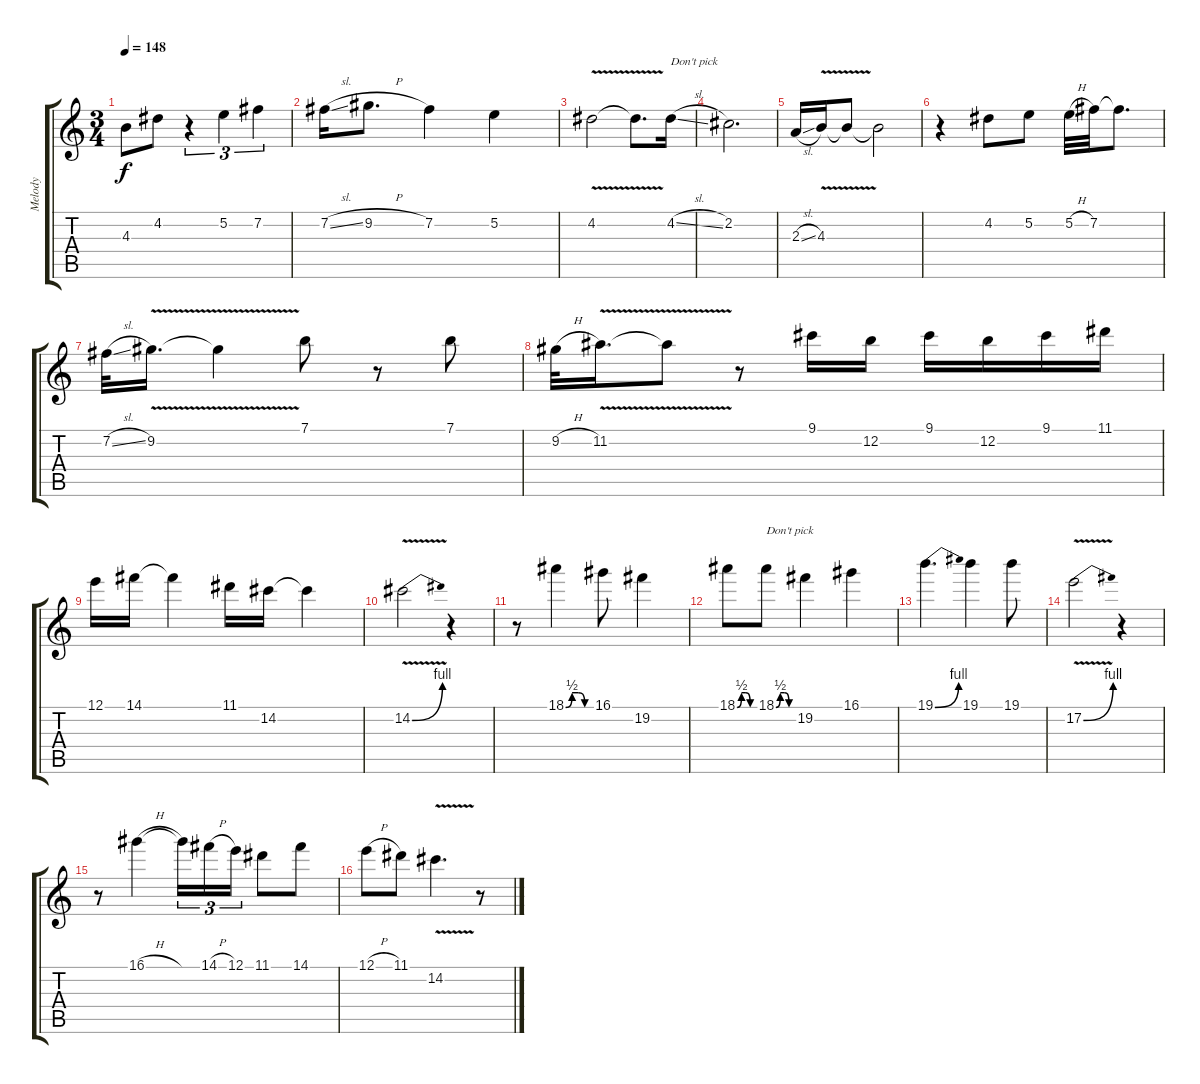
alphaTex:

\track ("Melody" "Melody") {instrument overdrivenguitar}
\staff {score tabs}
\tuning (E4 B3 G3 D3 A2 E2) {hide}
\ts (3 4)
\tempo 148
\clef g2
\ks c
4.3.8{dy f} 4.2.8 r.4{tu (3 2)} 5.2.4{tu (3 2)} 7.2.4{tu (3 2)} |
7.2{sl}.16 9.2{h}.8{d} 7.2.4 5.2.4 |
4.2{v}.2 4.2{t}.8{d} 4.2{sl}.16{txt "Don't pick"} |
2.2.2{d} |
2.3{sl}.16 4.3{v}.16 4.3{t}.8 4.3{t}.2 |
r.4 4.2.8 5.2.8 5.2{h}.32 7.2.32 7.2{t}.8{d} |
7.2{sl}.32 9.2{v}.16{d} 9.2{t}.4 7.1.8 r.8 7.1.8 |
9.2{h}.32 11.2{v}.16{d} 11.2{t}.8 r.8 9.1.16 12.2.16 9.1.16 12.2.16 9.1.16 11.1.16 |
12.1.16 14.1.16 14.1{t}.4 11.1.16 14.2.16 14.2{t}.4 |
14.2{be (bend 0 0 60 4) v}.2 r.4 |
r.8 18.1{be (custom 0 0 15 2 30 2 45 0 60 0)}.4 16.1.8 19.2.4 |
18.1{be (custom 0 0 15 2 30 2 45 0 60 0)}.8 18.1{be (custom 0 0 15 2 30 2 45 0 60 0)}.8{txt "Don't pick"} 19.2.4 16.1.4 |
19.1{be (bend 0 0 60 4)}.4{d} 19.1.4 19.1.8 |
17.2{be (bend 0 0 60 4) v}.2 r.4 |
r.8 16.1{h}.4 16.1{t}.16{tu (3 2)} 14.1{h}.16{tu (3 2)} 12.1.16{tu (3 2)} 11.1.8 14.1.8 |
12.1{h}.8 11.1.8 14.2{v}.4{d} r.8
